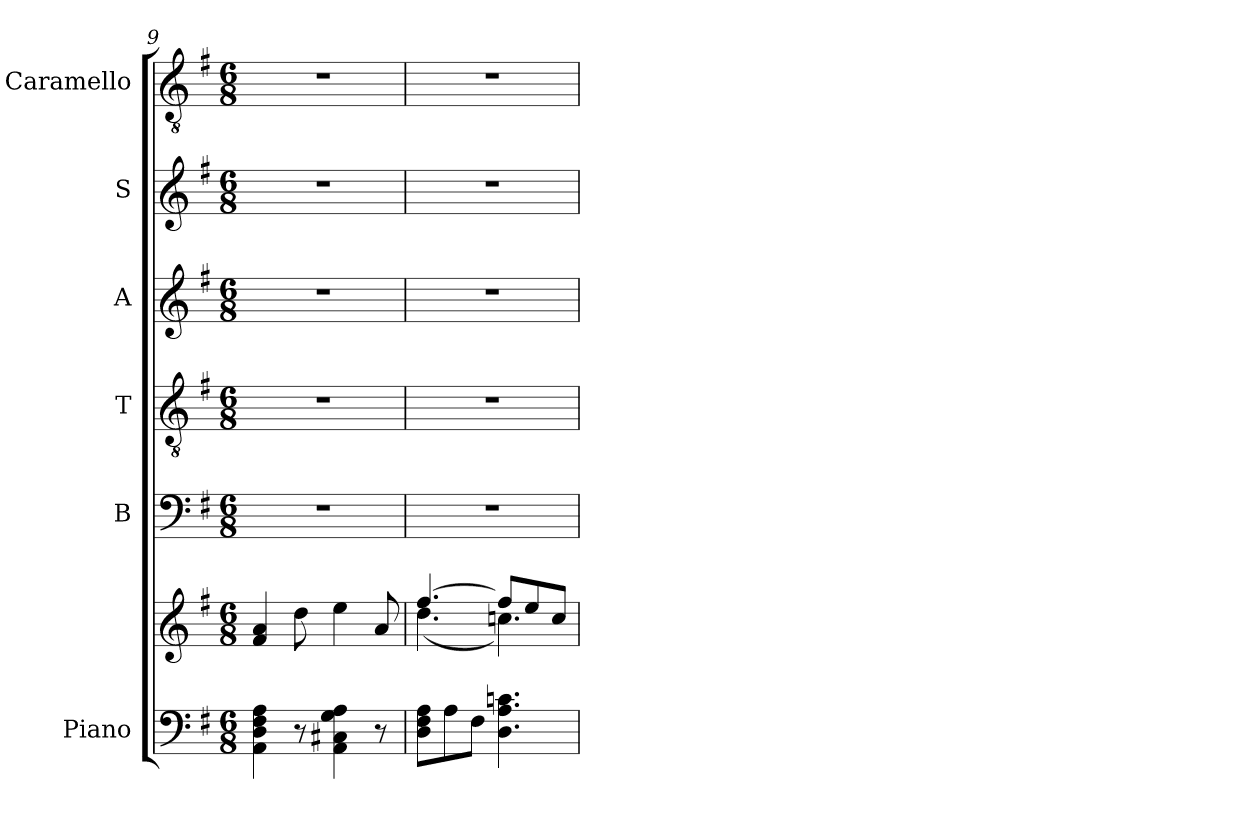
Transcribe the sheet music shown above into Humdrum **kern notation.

**kern	**kern	**kern	**kern	**kern	**kern	**kern
*part6	*part6	*part5	*part4	*part3	*part2	*part1
*staff7	*staff6	*staff5	*staff4	*staff3	*staff2	*staff1
*I"Piano	*	*I"B	*I"T	*I"A	*I"S	*I"Caramello
*I'Pno	*	*I'B	*I'T	*I'A	*I'S	*
*clefF4	*clefG2	*clefF4	*clefGv2	*clefG2	*clefG2	*clefGv2
*k[f#]	*k[f#]	*k[f#]	*k[f#]	*k[f#]	*k[f#]	*k[f#]
*M6/8	*M6/8	*M6/8	*M6/8	*M6/8	*M6/8	*M6/8
=9	=9	=9	=9	=9	=9	=9
4AA\ 4D\ 4F#\ 4A\	4f#/ 4a/	2.r	2.r	2.r	2.r	2.r
8r	8dd\	.	.	.	.	.
4AA\ 4C#X\ 4G\ 4A\	4ee\	.	.	.	.	.
8r	8a/	.	.	.	.	.
=10	=10	=10	=10	=10	=10	=10
*	*^	*	*	*	*	*
8D\ 8F#\ 8A\L	[4.ff#/	(<4.dd\	2.r	2.r	2.r	2.r	2.r
8A\	.	.	.	.	.	.	.
8F#\J	.	.	.	.	.	.	.
4.D\ 4.A\ 4.cn\	8ff#/L]	4.ccn\)	.	.	.	.	.
.	8ee/	.	.	.	.	.	.
.	8cc/J	.	.	.	.	.	.
*	*v	*v	*	*	*	*	*
=	=	=	=	=	=	=
*-	*-	*-	*-	*-	*-	*-
